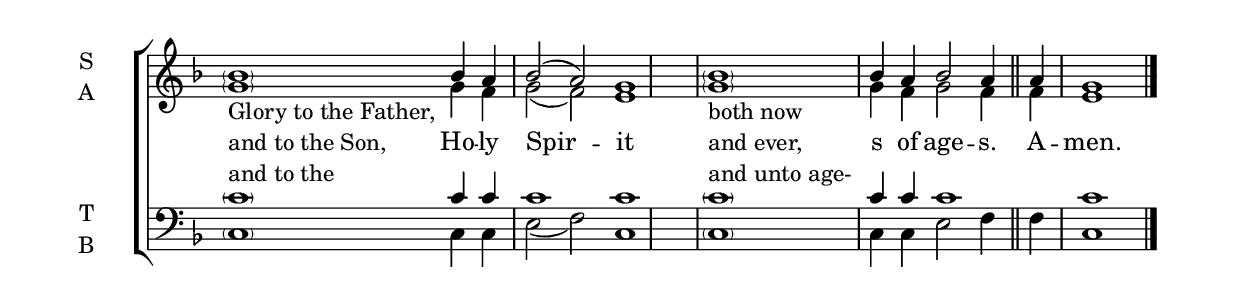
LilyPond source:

\version "2.18.2"

% Provide an easy way to group a bunch of text together on a breve
% http://lilypond.org/doc/v2.18/Documentation/notation/working-with-ancient-music_002d_002dscenarios-and-solutions
recite = \once \override LyricText.self-alignment-X = #-1

\defineBarLine "invisible" #'("" "" "")
global = {
  \time 6/4 % Not used, Time_signature_engraver is removed from layout
  \key f \major
  \set Timing.defaultBarType = "invisible" %% Only put bar lines where I say
}

lyricText = \lyricmode{ \recite"" Ho -- ly Spir --  it
                        \recite"" s of age -- s. A -- men.  }

soprano = \relative f'  {\global \textLengthOn
                                 \parenthesize bes1_\markup {\column{
                                                      \line{Glory to the Father,}
                                                      \line{and to the Son,}
                                                      \line{and to the}
                                                 }} bes4 a bes2( a)            g1 \bar"|"
                                 \parenthesize bes1_\markup {\column{
                                                      \line{both now}
                                                      \line{and ever,}
                                                      \line{and unto age-}
                                                 }} bes4 a bes2  a4 \bar"||" a g1 \bar "|."}

alto    = \relative g'  {\global \parenthesize g1   g4   f g2(   f)  e1
                                 \parenthesize g1   g4   f g2    f4          f e1 }

tenor   = \relative c'  {\global \parenthesize c1   c4   c c1                  c1
                                 \parenthesize c1   c4   c c1                  c1 }

bass    = \relative c   {\global \parenthesize c1   c4   c e2(   f)  c1
                                 \parenthesize c1   c4   c e2(   f4         f  c1 }


\score {
  \new ChoirStaff <<
    \new Staff \with {
      midiInstrument = "choir aahs"
      instrumentName = \markup \center-column { S A }
    } <<
      \new Voice = "soprano" { \voiceOne \soprano }
      \new Voice = "alto" { \voiceTwo \alto }
    >>
    \new Lyrics \with {
      \override VerticalAxisGroup #'staff-affinity = #CENTER
    } \lyricsto "soprano" \lyricText

    \new Staff \with {
      midiInstrument = "choir aahs"
      instrumentName = \markup \center-column { T B }
      } <<
        \clef bass
        \new Voice = "tenor" { \voiceOne \tenor }
        \new Voice = "bass" { \voiceTwo \bass }
    >>
  >>
  \layout {
    \context {
      \Staff
      \remove "Time_signature_engraver"
    }
    \context {
      \Score
      \omit BarNumber
    }
  }
  \midi { \tempo 4 = 150
          \context {
            \Voice
            \remove "Dynamic_performer"
    }
  }
}
